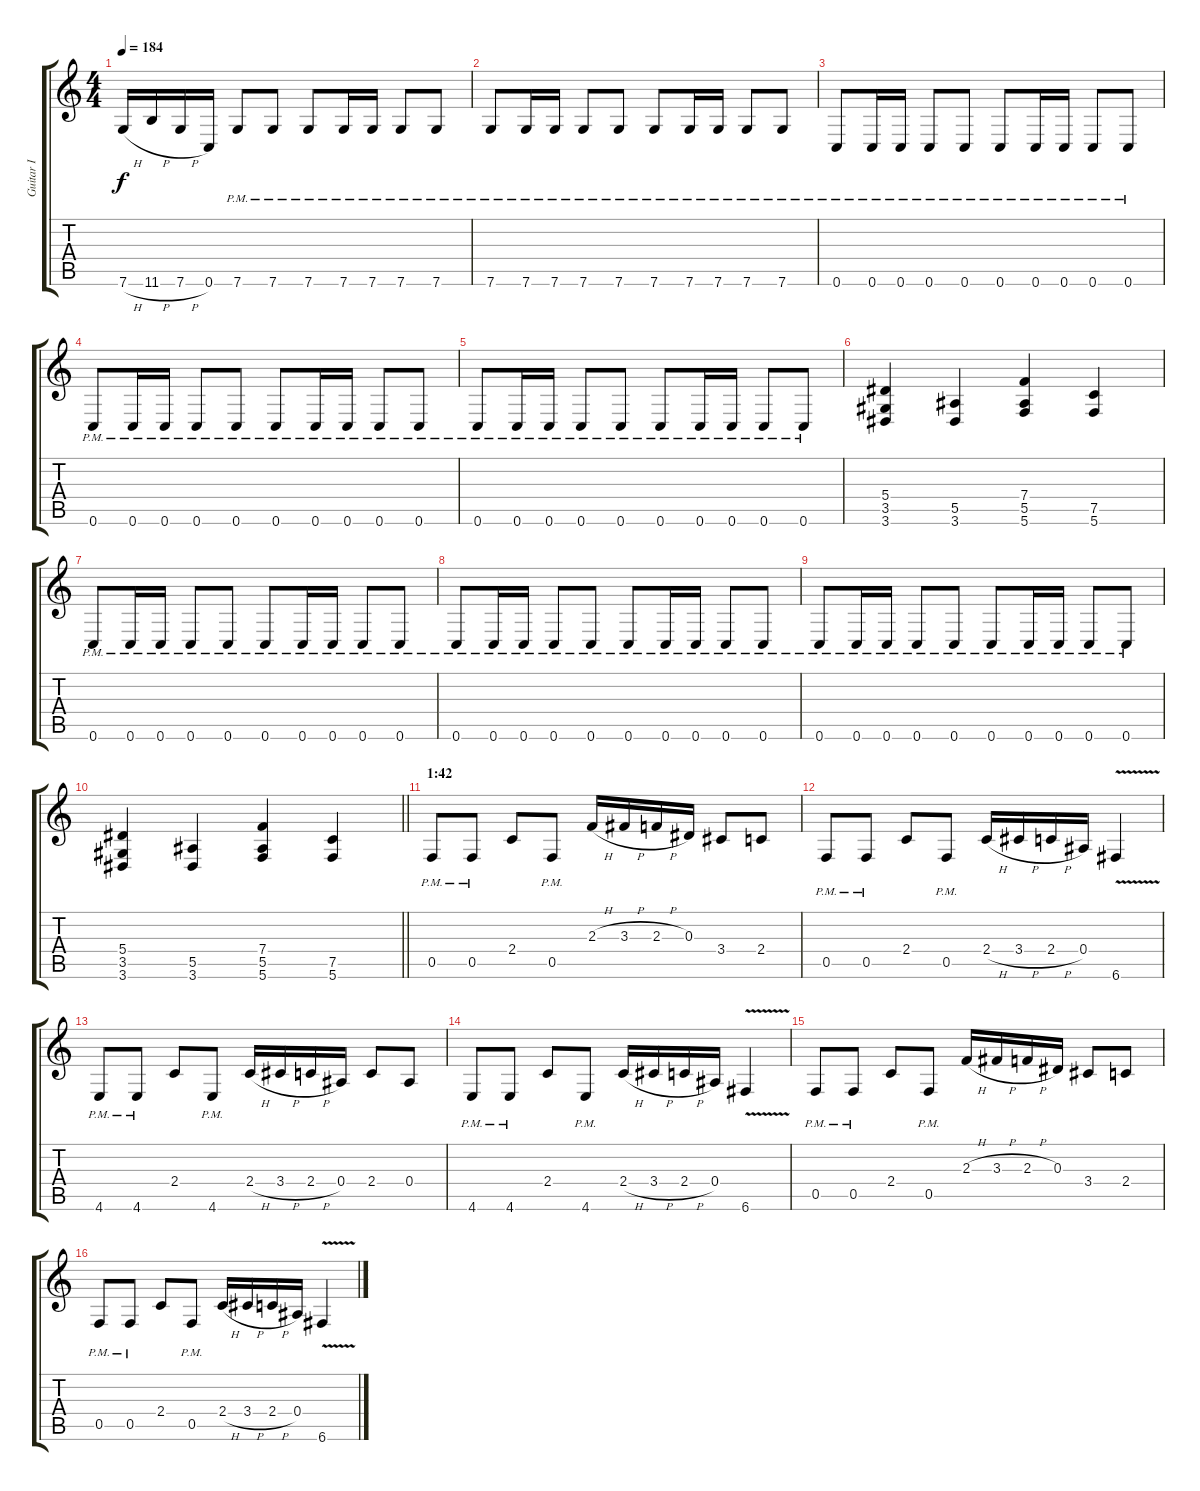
\track ("Guitar I" "Guitar I") {instrument distortionguitar}
\staff {score tabs}
\tuning (C4 G3 Eb3 Bb2 F2 C2) {hide}
\ts (4 4)
\tempo 184
\clef g2
\ks aminor
7.6{h}.16{dy f} 11.6{h}.16 7.6{h}.16 0.6.16 7.6{pm}.8 7.6{pm}.8 7.6{pm}.8 7.6{pm}.16 7.6{pm}.16 7.6{pm}.8 7.6{pm}.8 |
7.6{pm}.8 7.6{pm}.16 7.6{pm}.16 7.6{pm}.8 7.6{pm}.8 7.6{pm}.8 7.6{pm}.16 7.6{pm}.16 7.6{pm}.8 7.6{pm}.8 |
0.6{pm}.8 0.6{pm}.16 0.6{pm}.16 0.6{pm}.8 0.6{pm}.8 0.6{pm}.8 0.6{pm}.16 0.6{pm}.16 0.6{pm}.8 0.6{pm}.8 |
0.6{pm}.8 0.6{pm}.16 0.6{pm}.16 0.6{pm}.8 0.6{pm}.8 0.6{pm}.8 0.6{pm}.16 0.6{pm}.16 0.6{pm}.8 0.6{pm}.8 |
0.6{pm}.8 0.6{pm}.16 0.6{pm}.16 0.6{pm}.8 0.6{pm}.8 0.6{pm}.8 0.6{pm}.16 0.6{pm}.16 0.6{pm}.8 0.6{pm}.8 |
(5.4 3.5 3.6).4 (5.5 3.6).4 (7.4 5.5 5.6).4 (7.5 5.6).4 |
0.6{pm}.8 0.6{pm}.16 0.6{pm}.16 0.6{pm}.8 0.6{pm}.8 0.6{pm}.8 0.6{pm}.16 0.6{pm}.16 0.6{pm}.8 0.6{pm}.8 |
0.6{pm}.8 0.6{pm}.16 0.6{pm}.16 0.6{pm}.8 0.6{pm}.8 0.6{pm}.8 0.6{pm}.16 0.6{pm}.16 0.6{pm}.8 0.6{pm}.8 |
0.6{pm}.8 0.6{pm}.16 0.6{pm}.16 0.6{pm}.8 0.6{pm}.8 0.6{pm}.8 0.6{pm}.16 0.6{pm}.16 0.6{pm}.8 0.6{pm}.8 |
\barLineRight lightlight
(5.4 3.5 3.6).4 (5.5 3.6).4 (7.4 5.5 5.6).4 (7.5 5.6).4 |
\section ("" "1:42")
0.5{pm}.8 0.5{pm}.8 2.4.8 0.5{pm}.8 2.3{h}.16 3.3{h}.16 2.3{h}.16 0.3.16 3.4.8 2.4.8 |
0.5{pm}.8 0.5{pm}.8 2.4.8 0.5{pm}.8 2.4{h}.16 3.4{h}.16 2.4{h}.16 0.4.16 6.6{v}.4 |
4.6{pm}.8 4.6{pm}.8 2.4.8 4.6{pm}.8 2.4{h}.16 3.4{h}.16 2.4{h}.16 0.4.16 2.4.8 0.4.8 |
4.6{pm}.8 4.6{pm}.8 2.4.8 4.6{pm}.8 2.4{h}.16 3.4{h}.16 2.4{h}.16 0.4.16 6.6{v}.4 |
0.5{pm}.8 0.5{pm}.8 2.4.8 0.5{pm}.8 2.3{h}.16 3.3{h}.16 2.3{h}.16 0.3.16 3.4.8 2.4.8 |
0.5{pm}.8 0.5{pm}.8 2.4.8 0.5{pm}.8 2.4{h}.16 3.4{h}.16 2.4{h}.16 0.4.16 6.6{v}.4
